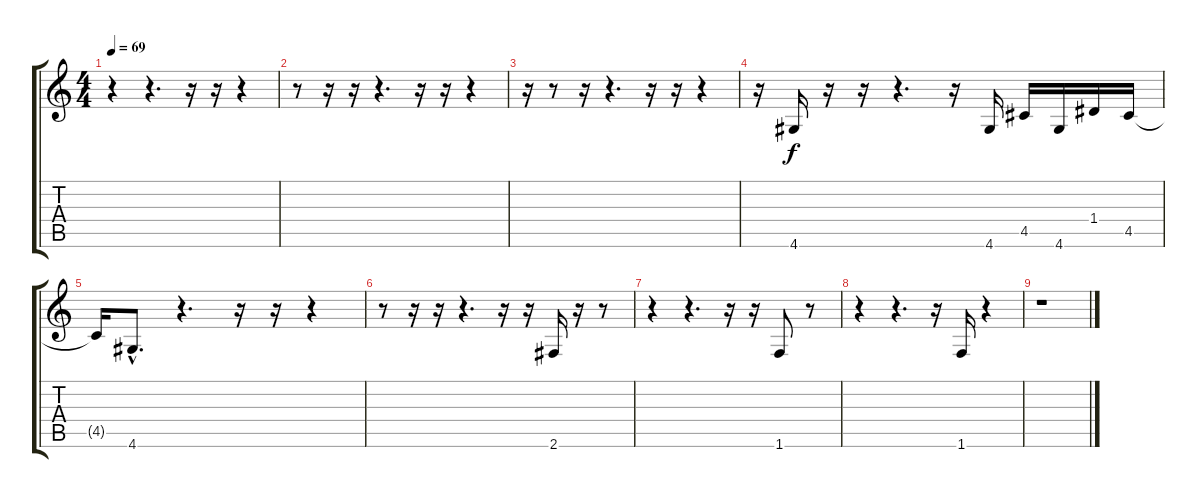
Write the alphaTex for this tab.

\track "" {instrument fretlessbass}
\staff {score tabs}
\tuning (E4 B3 G3 D3 A2 E2) {hide}
\ts (4 4)
\tempo 69
\clef g2
\ks c
r.4{dy f instrument fretlessbass} r.4{d} r.16 r.16 r.4 |
r.8 r.16 r.16 r.4{d} r.16 r.16 r.4 |
r.16 r.8 r.16 r.4{d} r.16 r.16 r.4 |
r.16 4.6.16 r.16 r.16 r.4{d} r.16 4.6.16 4.5.16 4.6.16 1.4.16 4.5.16 |
4.5{t}.16 4.6{hac}.8{d} r.4{d} r.16 r.16 r.4 |
r.8 r.16 r.16 r.4{d} r.16 r.16 2.6.16 r.16 r.8 |
r.4 r.4{d} r.16 r.16 1.6.8 r.8 |
r.4 r.4{d} r.16 1.6.16 r.4 |
r.1
